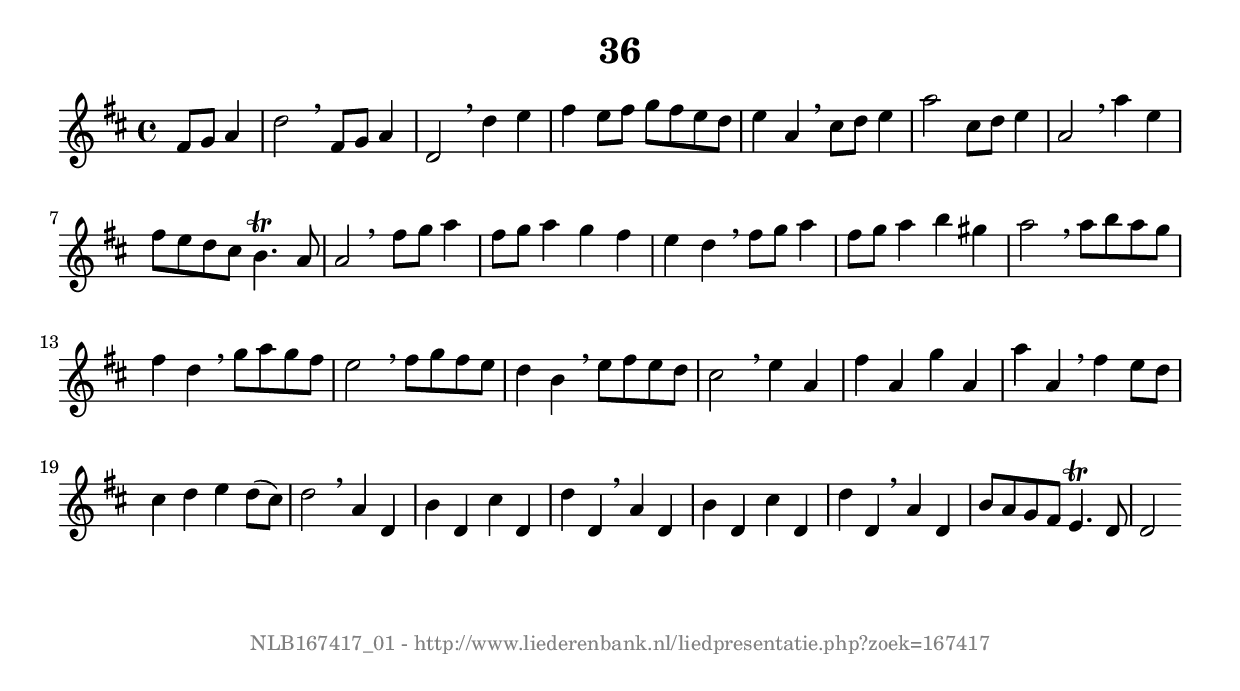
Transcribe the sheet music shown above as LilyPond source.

%
% produced by wce2krn 1.64 (7 June 2014)
%
\version"2.16"
#(append! paper-alist '(("long" . (cons (* 210 mm) (* 2000 mm)))))
#(set-default-paper-size "long")
sb = {\breathe}
mBreak = {\breathe }
bBreak = {\breathe }
x = {\once\override NoteHead #'style = #'cross }
gl=\glissando
itime={\override Staff.TimeSignature #'stencil = ##f }
ficta = {\once\set suggestAccidentals = ##t}
fine = {\once\override Score.RehearsalMark #'self-alignment-X = #1 \mark \markup {\italic{Fine}}}
dc = {\once\override Score.RehearsalMark #'self-alignment-X = #1 \mark \markup {\italic{D.C.}}}
dcf = {\once\override Score.RehearsalMark #'self-alignment-X = #1 \mark \markup {\italic{D.C. al Fine}}}
dcc = {\once\override Score.RehearsalMark #'self-alignment-X = #1 \mark \markup {\italic{D.C. al Coda}}}
ds = {\once\override Score.RehearsalMark #'self-alignment-X = #1 \mark \markup {\italic{D.S.}}}
dsf = {\once\override Score.RehearsalMark #'self-alignment-X = #1 \mark \markup {\italic{D.S. al Fine}}}
dsc = {\once\override Score.RehearsalMark #'self-alignment-X = #1 \mark \markup {\italic{D.S. al Coda}}}
pv = {\set Score.repeatCommands = #'((volta "1"))}
sv = {\set Score.repeatCommands = #'((volta "2"))}
tv = {\set Score.repeatCommands = #'((volta "3"))}
qv = {\set Score.repeatCommands = #'((volta "4"))}
xv = {\set Score.repeatCommands = #'((volta #f))}
\header{ tagline = ""
title = "36"
}
\score {{
\key d \major
\relative g'
{
\set melismaBusyProperties = #'()
\partial 32*16
\time 4/4
\tempo 4=120
\override Score.MetronomeMark #'transparent = ##t
\override Score.RehearsalMark #'break-visibility = #(vector #t #t #f)
fis8 g a4 d2 \sb fis,8 g a4 d,2 \sb d'4 e fis e8 fis g fis e d e4 a, \mBreak
cis8 d e4 a2 cis,8 d e4 a,2 \sb a'4 e fis8 e d cis b4.\trill a8 a2 \bar":|:" \bBreak
fis'8 g a4 fis8 g a4 g fis e d \sb fis8 g a4 fis8 g a4 b gis a2 \mBreak
a8 b a g fis4 d \sb g8 a g fis e2 \sb fis8 g fis e d4 b \mBreak
e8 fis e d cis2 \sb e4 a, fis' a, g' a, a' a, \sb fis' e8 d cis4 d e d8( cis) d2 \mBreak
a4 d, b' d, cis' d, d' d, \sb a' d, b' d, cis' d, d' d, \sb a' d, b'8 a g fis e4.\trill d8 d2 \bar":|:"
 }}
 \midi { }
 \layout {
            indent = 0.0\cm
}
}
\markup { \vspace #0 } \markup { \with-color #grey \fill-line { \center-column { \smaller "NLB167417_01 - http://www.liederenbank.nl/liedpresentatie.php?zoek=167417" } } }
